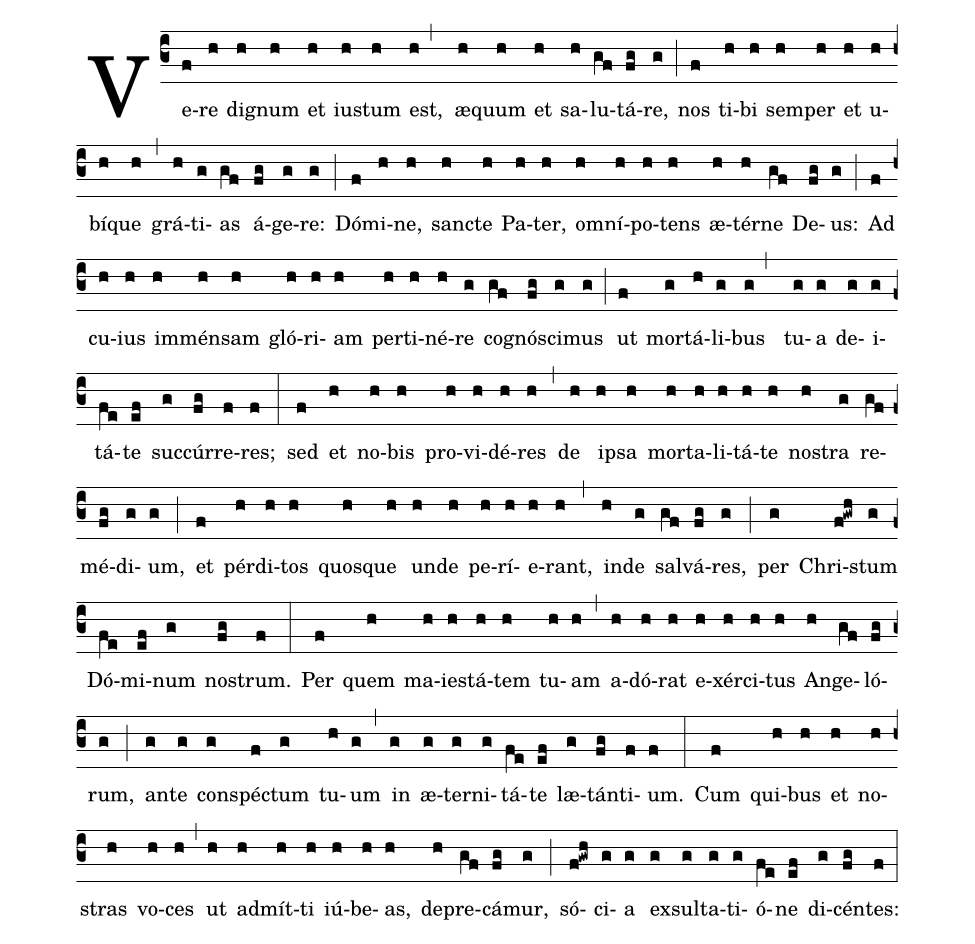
%%
(c3)Ve(f)re(h) di(h)gnum(h) et(h) iu(h)stum(h) est,(h,) æ(h)quum(h) et(h) sa(h)lu(gf)tá(fg)re,(g) (;)

nos(f) ti(h)bi(h) sem(h)per(h) et(h) u(h)bí(h)que(h) (,) grá(h)ti(g)as(gf) á(fg)ge(g)re:(g) (;)

Dó(f)mi(h)ne,(h) san(h)cte(h) Pa(h)ter,(h) om(h)ní(h)po(h)tens(h) æ(h)tér(h)ne(gf) De(fg)us:(g) (;)

Ad(f) cu(h)ius(h) im(h)mén(h)sam(h) gló(h)ri(h)am(h) per(h)ti(h)né(h)re(g) co(gf)gnó(fg)sci(g)mus(g) (;)

ut(f) mor(g)tá(h)li(g)bus(g,) tu(g)a(g) de(g)i(g)tá(fe)te(ef) suc(g)cúr(fg)re(f)res;(f) (:)

sed(f) et(h) no(h)bis(h) pro(h)vi(h)dé(h)res(h) (,) de(h) i(h)psa(h)

mor(h)ta(h)li(h)tá(h)te(h) no(h)stra(g) re(gf)mé(fg)di(g)um,(g) (;)

et(f) pér(h)di(h)tos(h) quos(h)que(h) un(h)de(h) pe(h)rí(h)e(h)rant,(h) (,) in(h)de(g) sal(gf)vá(fg)res,(g) (;)

per(g) Chri(f!gwh)stum(g) Dó(fe)mi(ef)num(g) no(fg)strum.(f) (:)

Per(f) quem(h) ma(h)ie(h)stá(h)tem(h) tu(h)am(h) (,) a(h)dó(h)rat(h) e(h)xér(h)ci(h)tus(h) An(h)ge(gf)ló(fg)rum,(g) (;)

an(g)te(g) con(g)spé(f)ctum(g) tu(h)um(g) (,) in(g) æ(g)ter(g)ni(g)tá(fe)te(ef) læ(g)tán(fg)ti(f)um.(f) (:)

Cum(f) qui(h)bus(h) et(h) no(h)stras(h) vo(h)ces(h) (,)

ut(h) ad(h)mít(h)ti(h) iú(h)be(h)as,(h) de(h)pre(gf)cá(fg)mur,(g) (;)

só(f!gwh)ci(g)a(g) ex(g)sul(g)ta(g)ti(g)ó(fe)ne(ef) di(g)cén(fg)tes:(f) (:)
